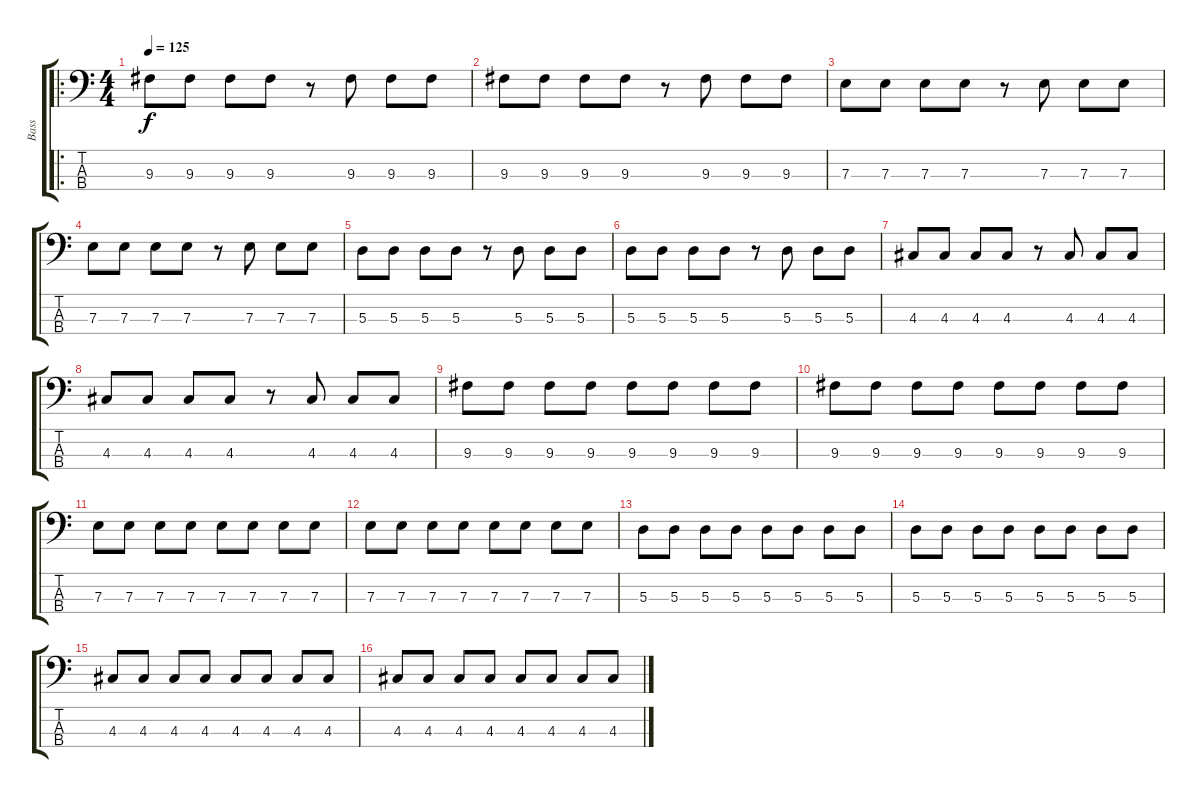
\track ("Bass" "Bass") {instrument electricbassfinger}
\staff {score tabs}
\tuning (G2 D2 A1 E1) {hide}
\ro
\ts (4 4)
\tempo 125
\clef f4
\ks c
9.3.8{dy f volume 13 instrument electricbassfinger} 9.3.8 9.3.8 9.3.8 r.8 9.3.8 9.3.8 9.3.8 |
9.3.8 9.3.8 9.3.8 9.3.8 r.8 9.3.8 9.3.8 9.3.8 |
7.3.8 7.3.8 7.3.8 7.3.8 r.8 7.3.8 7.3.8 7.3.8 |
7.3.8 7.3.8 7.3.8 7.3.8 r.8 7.3.8 7.3.8 7.3.8 |
5.3.8 5.3.8 5.3.8 5.3.8 r.8 5.3.8 5.3.8 5.3.8 |
5.3.8 5.3.8 5.3.8 5.3.8 r.8 5.3.8 5.3.8 5.3.8 |
4.3.8 4.3.8 4.3.8 4.3.8 r.8 4.3.8 4.3.8 4.3.8 |
4.3.8 4.3.8 4.3.8 4.3.8 r.8 4.3.8 4.3.8 4.3.8 |
9.3.8 9.3.8 9.3.8 9.3.8 9.3.8 9.3.8 9.3.8 9.3.8 |
9.3.8 9.3.8 9.3.8 9.3.8 9.3.8 9.3.8 9.3.8 9.3.8 |
7.3.8 7.3.8 7.3.8 7.3.8 7.3.8 7.3.8 7.3.8 7.3.8 |
7.3.8 7.3.8 7.3.8 7.3.8 7.3.8 7.3.8 7.3.8 7.3.8 |
5.3.8 5.3.8 5.3.8 5.3.8 5.3.8 5.3.8 5.3.8 5.3.8 |
5.3.8 5.3.8 5.3.8 5.3.8 5.3.8 5.3.8 5.3.8 5.3.8 |
4.3.8 4.3.8 4.3.8 4.3.8 4.3.8 4.3.8 4.3.8 4.3.8 |
4.3.8 4.3.8 4.3.8 4.3.8 4.3.8 4.3.8 4.3.8 4.3.8
